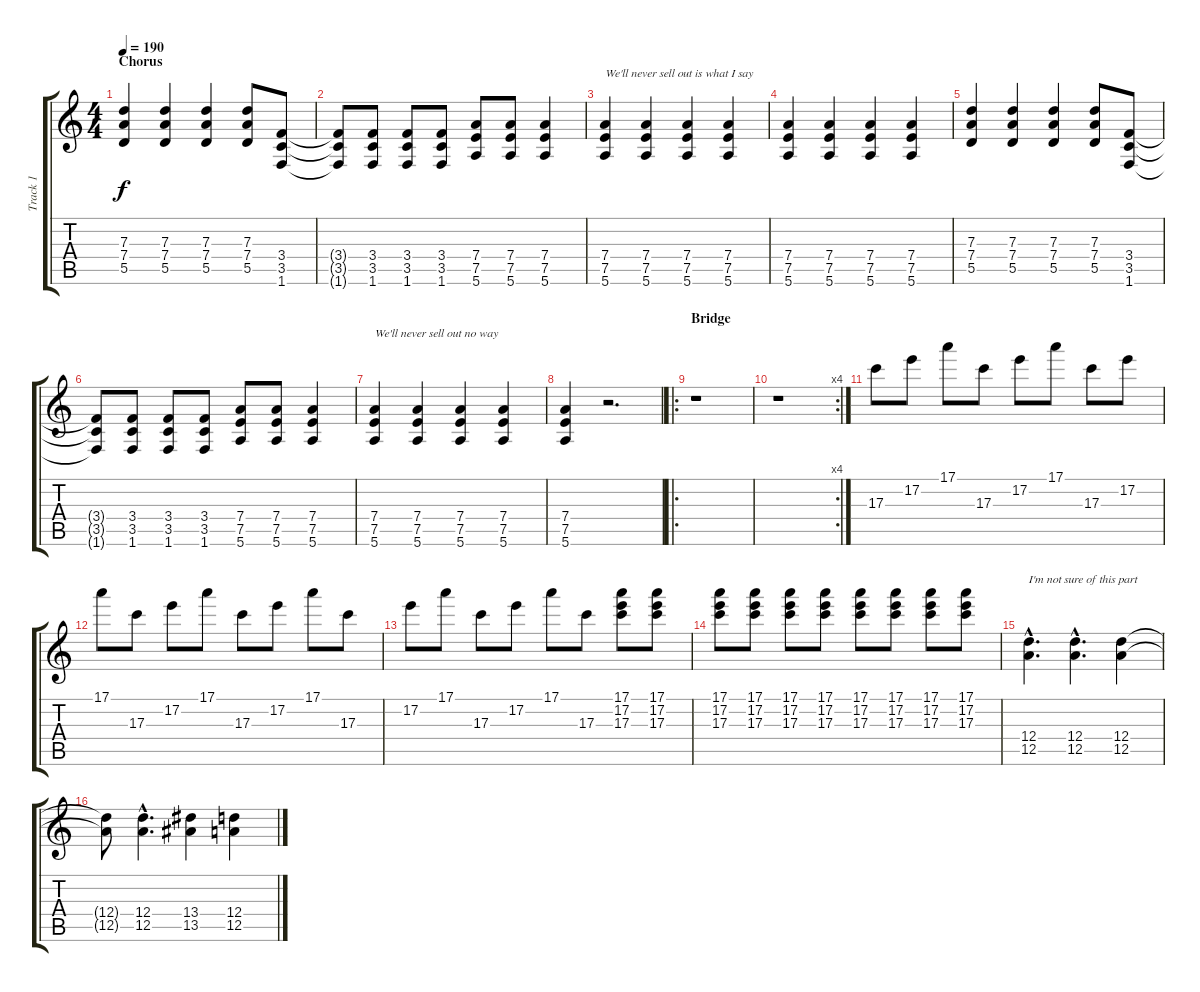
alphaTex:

\track ("Track 1" "Track 1") {instrument distortionguitar}
\staff {score tabs}
\tuning (E4 B3 G3 D3 A2 E2) {hide}
\ts (4 4)
\section ("" "Chorus")
\tempo 190
\clef g2
\ks c
(7.3 7.4 5.5).4{dy f} (7.3 7.4 5.5).4 (7.3 7.4 5.5).4 (7.3 7.4 5.5).8 (3.4 3.5 1.6).8 |
(3.4{t} 3.5{t} 1.6{t}).8 (3.4 3.5 1.6).8 (3.4 3.5 1.6).8 (3.4 3.5 1.6).8 (7.4 7.5 5.6).8 (7.4 7.5 5.6).8 (7.4 7.5 5.6).4 |
(7.4 7.5 5.6).4{txt "We'll never sell out is what I say"} (7.4 7.5 5.6).4 (7.4 7.5 5.6).4 (7.4 7.5 5.6).4 |
(7.4 7.5 5.6).4 (7.4 7.5 5.6).4 (7.4 7.5 5.6).4 (7.4 7.5 5.6).4 |
(7.3 7.4 5.5).4 (7.3 7.4 5.5).4 (7.3 7.4 5.5).4 (7.3 7.4 5.5).8 (3.4 3.5 1.6).8 |
(3.4{t} 3.5{t} 1.6{t}).8 (3.4 3.5 1.6).8 (3.4 3.5 1.6).8 (3.4 3.5 1.6).8 (7.4 7.5 5.6).8 (7.4 7.5 5.6).8 (7.4 7.5 5.6).4 |
(7.4 7.5 5.6).4{txt "We'll never sell out no way"} (7.4 7.5 5.6).4 (7.4 7.5 5.6).4 (7.4 7.5 5.6).4 |
(7.4 7.5 5.6).4 r.2{d} |
\ro
\section ("" "Bridge")
r.1 |
\rc 4
r.1 |
17.3.8 17.2.8 17.1.8 17.3.8 17.2.8 17.1.8 17.3.8 17.2.8 |
17.1.8 17.3.8 17.2.8 17.1.8 17.3.8 17.2.8 17.1.8 17.3.8 |
17.2.8 17.1.8 17.3.8 17.2.8 17.1.8 17.3.8 (17.1 17.2 17.3).8 (17.1 17.2 17.3).8 |
(17.1 17.2 17.3).8 (17.1 17.2 17.3).8 (17.1 17.2 17.3).8 (17.1 17.2 17.3).8 (17.1 17.2 17.3).8 (17.1 17.2 17.3).8 (17.1 17.2 17.3).8 (17.1 17.2 17.3).8 |
(12.4{hac} 12.5{hac}).4{d txt "I'm not sure of this part"} (12.4{hac} 12.5{hac}).4{d} (12.4 12.5).4 |
(12.4{t} 12.5{t}).8 (12.4{hac} 12.5{hac}).4{d} (13.4 13.5).4 (12.4 12.5).4
